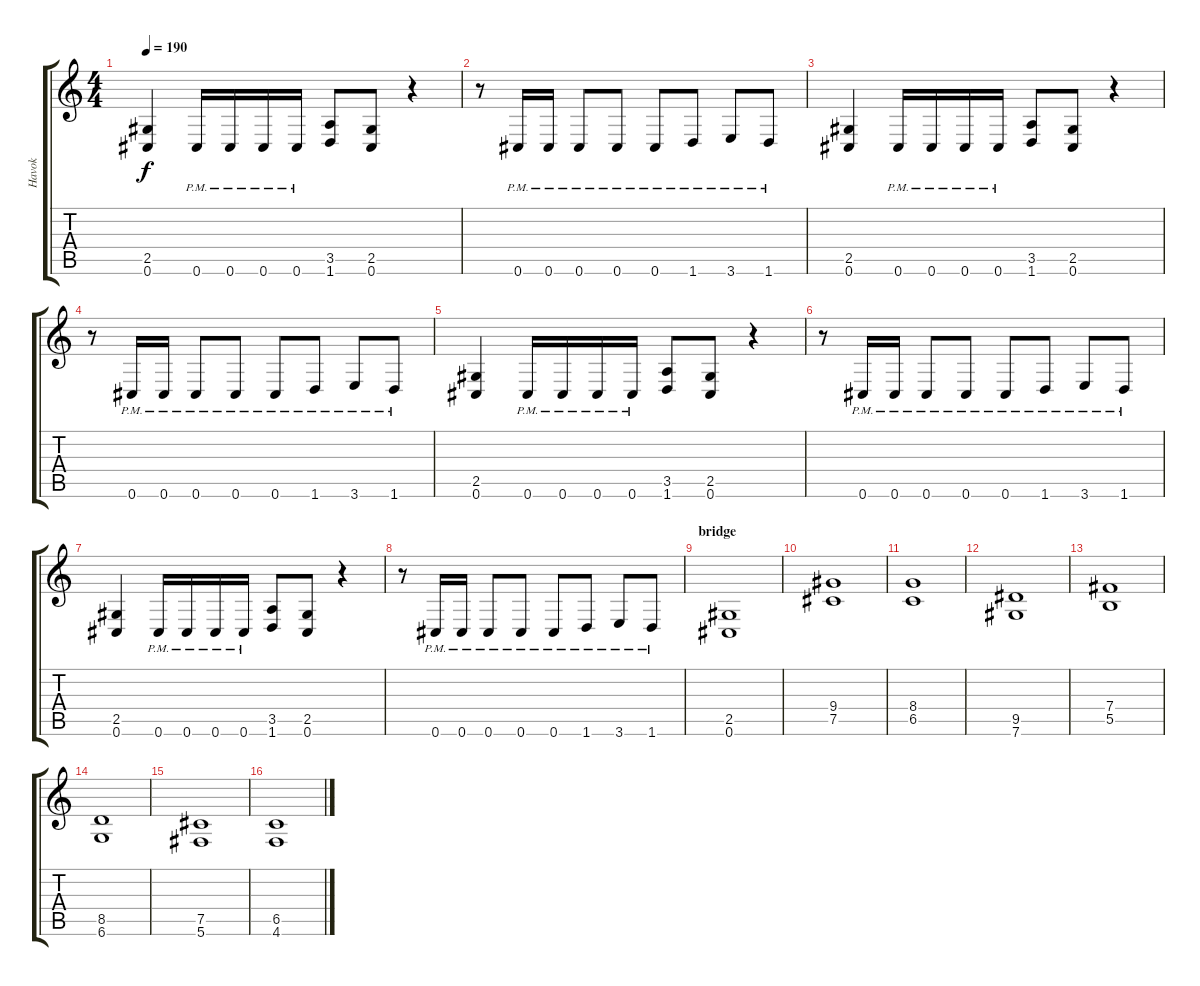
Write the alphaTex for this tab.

\track ("Havok" "Havok") {instrument distortionguitar}
\staff {score tabs}
\tuning (Db4 Ab3 E3 B2 Gb2 Db2) {hide}
\ts (4 4)
\tempo 190
\clef g2
\ks c
(2.5 0.6).4{dy f} 0.6{pm}.16 0.6{pm}.16 0.6{pm}.16 0.6{pm}.16 (3.5 1.6).8 (2.5 0.6).8 r.4 |
r.8 0.6{pm}.16 0.6{pm}.16 0.6{pm}.8 0.6{pm}.8 0.6{pm}.8 1.6{pm}.8 3.6{pm}.8 1.6{pm}.8 |
(2.5 0.6).4 0.6{pm}.16 0.6{pm}.16 0.6{pm}.16 0.6{pm}.16 (3.5 1.6).8 (2.5 0.6).8 r.4 |
r.8 0.6{pm}.16 0.6{pm}.16 0.6{pm}.8 0.6{pm}.8 0.6{pm}.8 1.6{pm}.8 3.6{pm}.8 1.6{pm}.8 |
(2.5 0.6).4 0.6{pm}.16 0.6{pm}.16 0.6{pm}.16 0.6{pm}.16 (3.5 1.6).8 (2.5 0.6).8 r.4 |
r.8 0.6{pm}.16 0.6{pm}.16 0.6{pm}.8 0.6{pm}.8 0.6{pm}.8 1.6{pm}.8 3.6{pm}.8 1.6{pm}.8 |
(2.5 0.6).4 0.6{pm}.16 0.6{pm}.16 0.6{pm}.16 0.6{pm}.16 (3.5 1.6).8 (2.5 0.6).8 r.4 |
r.8 0.6{pm}.16 0.6{pm}.16 0.6{pm}.8 0.6{pm}.8 0.6{pm}.8 1.6{pm}.8 3.6{pm}.8 1.6{pm}.8 |
\section ("" "bridge")
(2.5 0.6).1 |
(9.4 7.5).1 |
(8.4 6.5).1 |
(9.5 7.6).1 |
(7.4 5.5).1 |
(8.5 6.6).1 |
(7.5 5.6).1 |
(6.5 4.6).1
